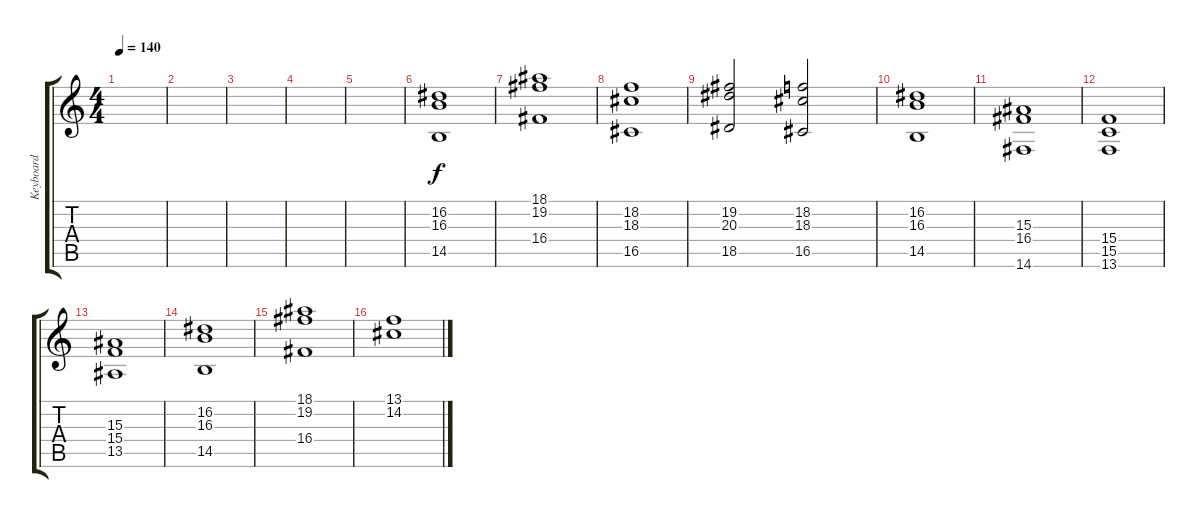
\track ("Keyboard" "Keyboard") {instrument stringensemble1}
\staff {score tabs}
\tuning (E4 B3 G3 D3 A2 E2) {hide}
\ts (4 4)
\tempo 140
\clef g2
\ks c
|
|
|
|
|
(16.2 16.3 14.5).1 |
(18.1 19.2 16.4).1 |
(18.2 18.3 16.5).1 |
(19.2 20.3 18.5).2 (18.2 18.3 16.5).2 |
(16.2 16.3 14.5).1 |
(15.3 16.4 14.6).1 |
(15.4 15.5 13.6).1 |
(15.3 15.4 13.5).1 |
(16.2 16.3 14.5).1 |
(18.1 19.2 16.4).1 |
(13.1 14.2).1
